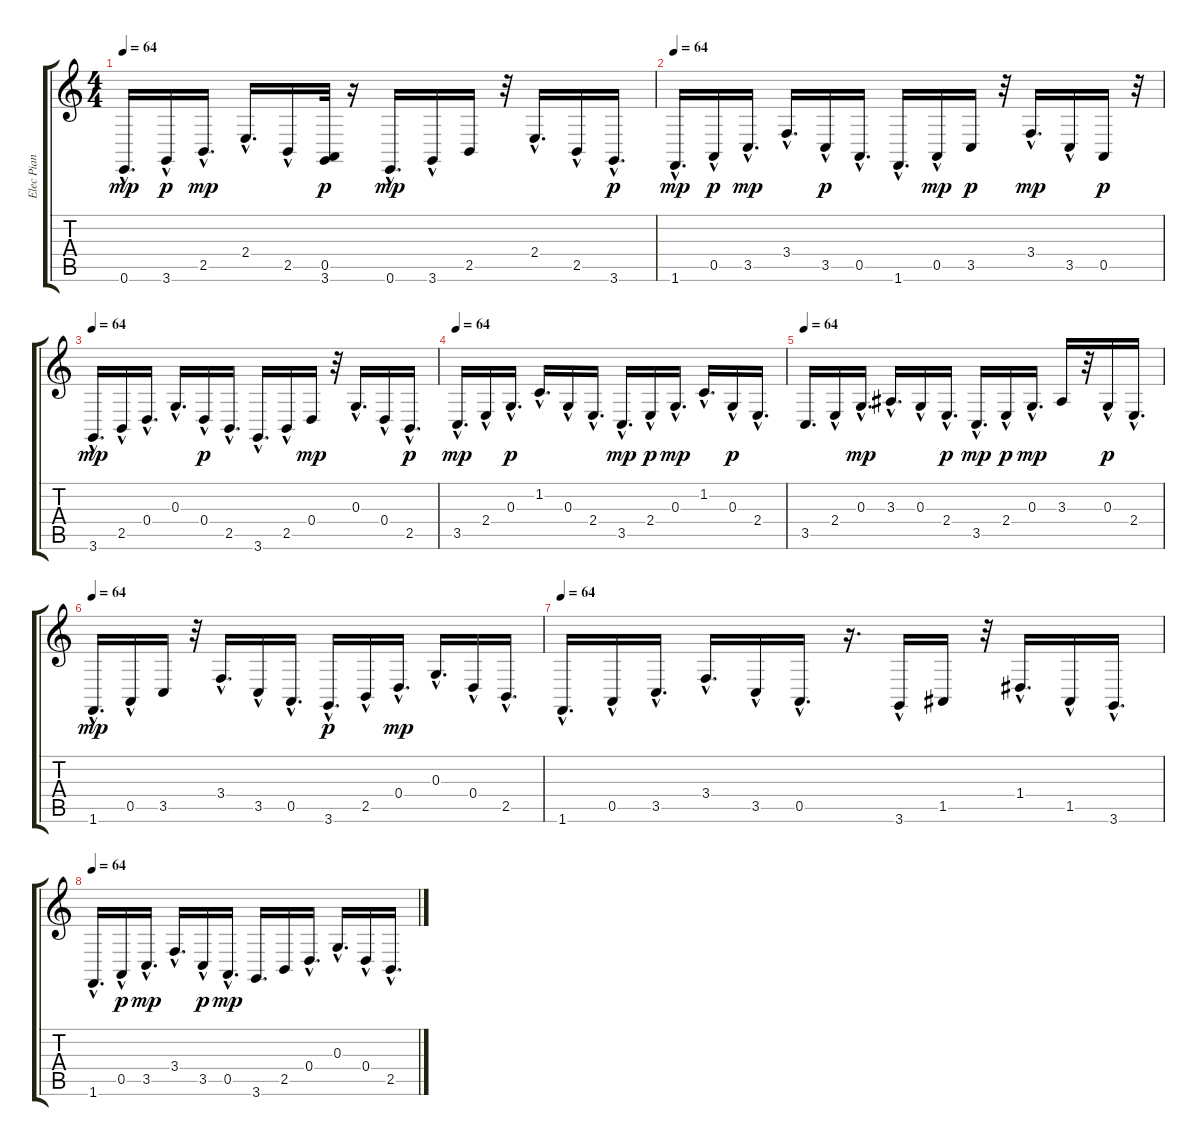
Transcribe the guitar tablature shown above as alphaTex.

\track ("Elec Pian" "Elec Pian") {instrument electricgrandpiano}
\staff {score tabs}
\tuning (E4 B3 G3 D3 A2 E2) {hide}
\ts (4 4)
\tempo 64
\clef g2
\ks c
0.6{hac}.16{d dy mp} 3.6{hac}.16{dy p} 2.5{hac}.16{d dy mp} 2.4{hac}.16{d} 2.5{hac}.16 (0.5 3.6).32{dy p} r.16 0.6{hac}.16{d dy mp} 3.6{hac}.16 2.5.16 r.32 2.4{hac}.16{d} 2.5{hac}.16 3.6{hac}.16{d dy p} |
\tempo 64
1.6{hac}.16{d dy mp} 0.5{hac}.16{dy p} 3.5{hac}.16{d dy mp} 3.4{hac}.16{d} 3.5{hac}.16{dy p} 0.5{hac}.16{d} 1.6{hac}.16{d} 0.5{hac}.16{dy mp} 3.5.16{dy p} r.32 3.4{hac}.16{d dy mp} 3.5{hac}.16 0.5.16{dy p} r.32 |
\tempo 64
3.6{hac}.16{d dy mp} 2.5{hac}.16 0.4{hac}.16{d} 0.3{hac}.16{d} 0.4{hac}.16{dy p} 2.5{hac}.16{d} 3.6{hac}.16{d} 2.5{hac}.16 0.4.16{dy mp} r.32 0.3{hac}.16{d} 0.4{hac}.16 2.5{hac}.16{d dy p} |
\tempo 64
3.5{hac}.16{d dy mp} 2.4{hac}.16 0.3{hac}.16{d dy p} 1.2{hac}.16{d} 0.3{hac}.16 2.4{hac}.16{d} 3.5{hac}.16{d dy mp} 2.4{hac}.16{dy p} 0.3{hac}.16{d dy mp} 1.2{hac}.16{d} 0.3{hac}.16{dy p} 2.4{hac}.16{d} |
\tempo 64
3.5.16{d} 2.4{hac}.16 0.3{hac}.16{d dy mp} 3.3{hac}.16{d} 0.3{hac}.16 2.4{hac}.16{d dy p} 3.5{hac}.16{d dy mp} 2.4{hac}.16{dy p} 0.3{hac}.16{d dy mp} 3.3.16 r.32 0.3{hac}.16{dy p} 2.4{hac}.16{d} |
\tempo 64
1.6{hac}.16{d dy mp} 0.5{hac}.16 3.5.16 r.32 3.4{hac}.16{d} 3.5{hac}.16 0.5{hac}.16{d} 3.6{hac}.16{d dy p} 2.5{hac}.16 0.4{hac}.16{d dy mp} 0.3{hac}.16{d} 0.4{hac}.16 2.5{hac}.16{d} |
\tempo 64
1.6{hac}.16{d} 0.5{hac}.16 3.5{hac}.16{d} 3.4{hac}.16{d} 3.5{hac}.16 0.5{hac}.16{d} r.16{d} 3.6{hac}.16 1.5.16 r.32 1.4{hac}.16{d} 1.5{hac}.16 3.6{hac}.16{d} |
\tempo 64
1.6{hac}.16{d} 0.5{hac}.16{dy p} 3.5{hac}.16{d dy mp} 3.4{hac}.16{d} 3.5{hac}.16{dy p} 0.5{hac}.16{d dy mp} 3.6.16{d} 2.5.16 0.4{hac}.16{d} 0.3{hac}.16{d} 0.4{hac}.16 2.5{hac}.16{d}
